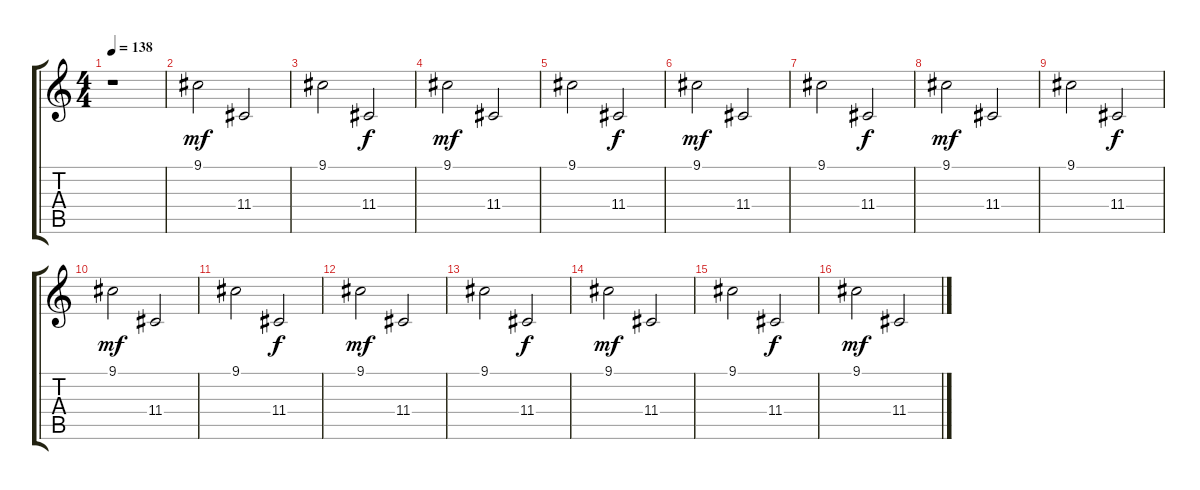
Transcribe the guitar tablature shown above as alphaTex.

\track "" {instrument lead2sawtooth}
\staff {score tabs}
\tuning (E4 B3 G3 D3 A2 E2) {hide}
\ts (4 4)
\tempo 138
\clef g2
\ks c
r.1{dy f} |
9.1.2{dy mf} 11.4.2 |
9.1.2 11.4.2{dy f} |
9.1.2{dy mf} 11.4.2 |
9.1.2 11.4.2{dy f} |
9.1.2{dy mf} 11.4.2 |
9.1.2 11.4.2{dy f} |
9.1.2{dy mf} 11.4.2 |
9.1.2 11.4.2{dy f} |
9.1.2{dy mf} 11.4.2 |
9.1.2 11.4.2{dy f} |
9.1.2{dy mf} 11.4.2 |
9.1.2 11.4.2{dy f} |
9.1.2{dy mf} 11.4.2 |
9.1.2 11.4.2{dy f} |
9.1.2{dy mf} 11.4.2
